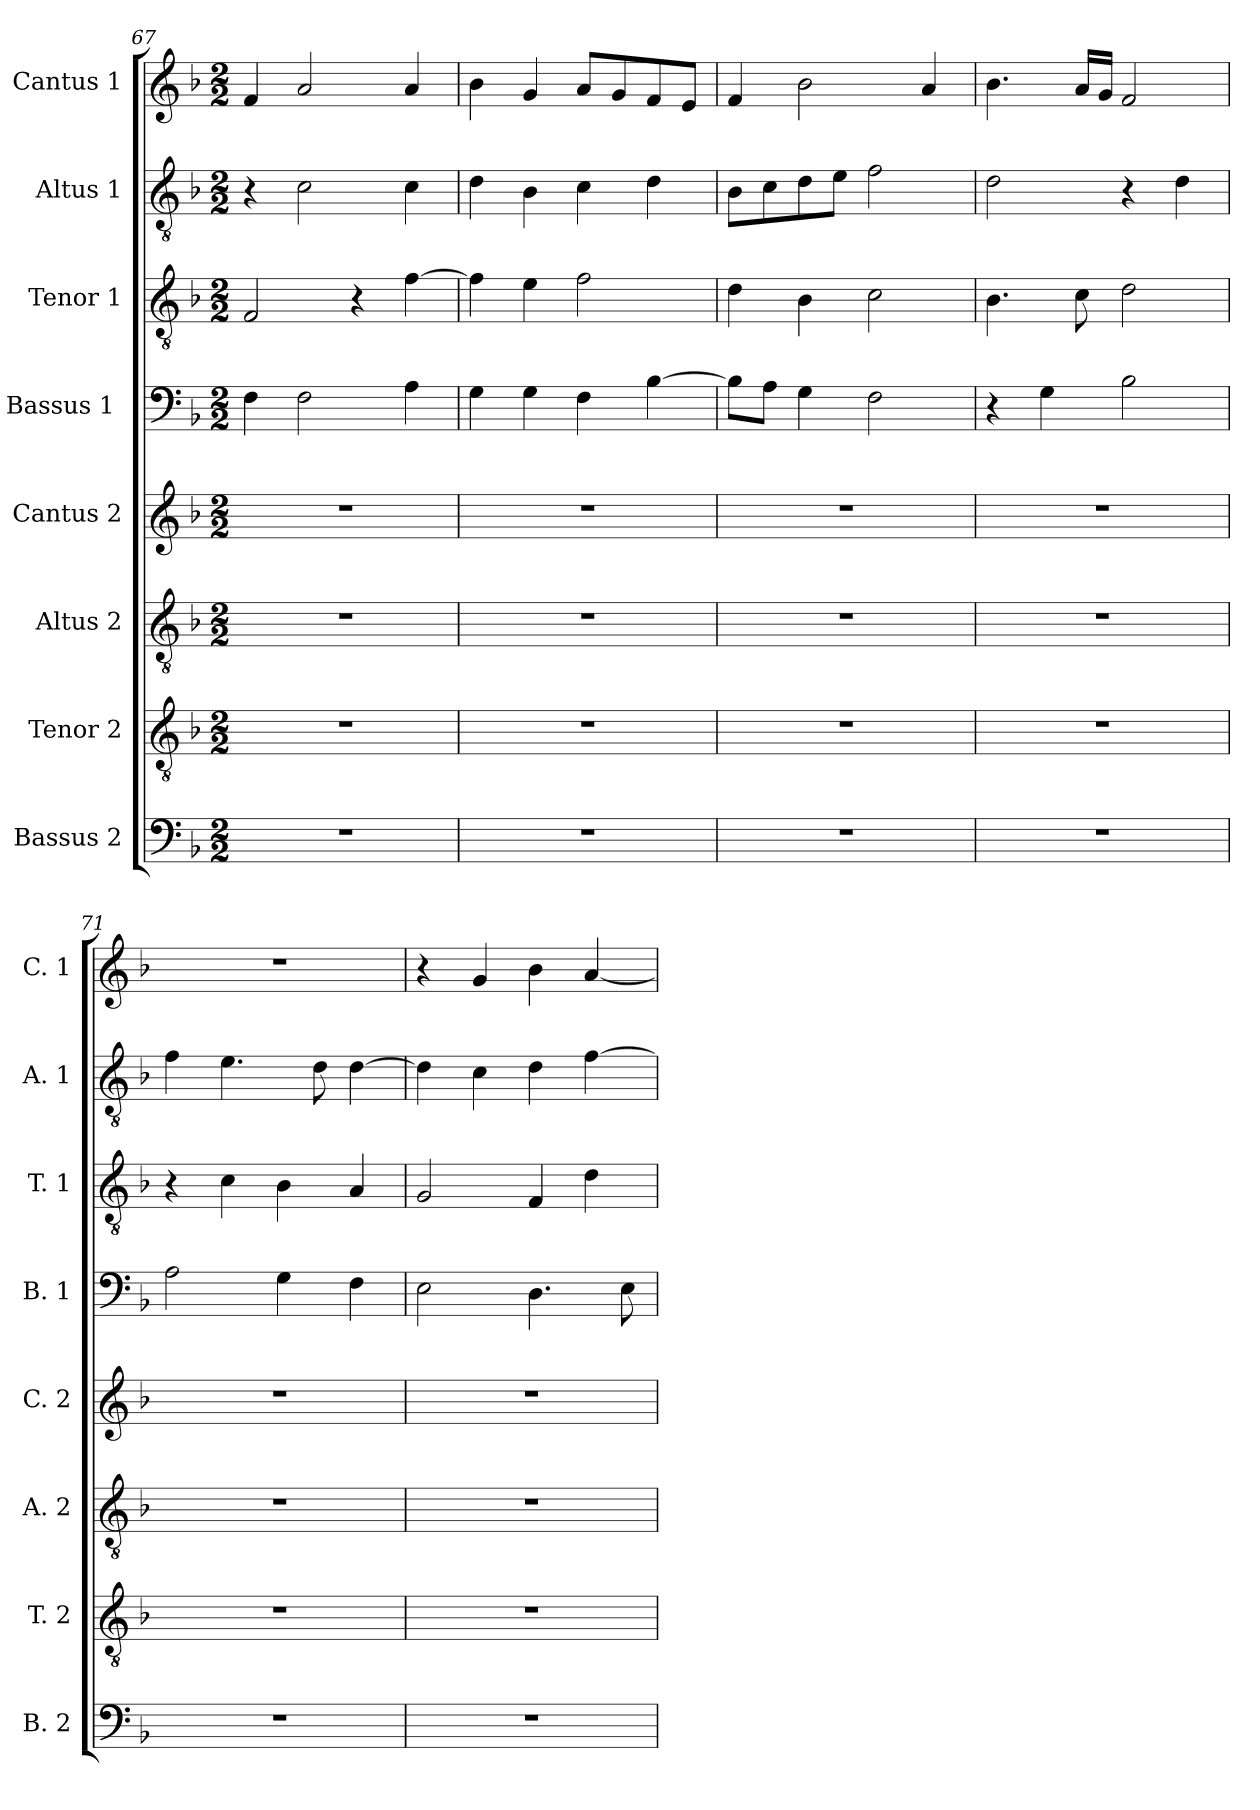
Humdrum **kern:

**kern	**kern	**kern	**kern	**kern	**kern	**kern	**kern
*part8	*part7	*part6	*part5	*part4	*part3	*part2	*part1
*staff8	*staff7	*staff6	*staff5	*staff4	*staff3	*staff2	*staff1
*I"Bassus 2	*I"Tenor 2	*I"Altus 2	*I"Cantus 2	*I"Bassus 1 	*I"Tenor 1	*I"Altus 1	*I"Cantus 1
*I'B. 2	*I'T. 2	*I'A. 2	*I'C. 2	*I'B. 1	*I'T. 1	*I'A. 1	*I'C. 1
*clefF4	*clefGv2	*clefGv2	*clefG2	*clefF4	*clefGv2	*clefGv2	*clefG2
*k[b-]	*k[b-]	*k[b-]	*k[b-]	*k[b-]	*k[b-]	*k[b-]	*k[b-]
*F:	*F:	*F:	*F:	*F:	*F:	*F:	*F:
*M2/2	*M2/2	*M2/2	*M2/2	*M2/2	*M2/2	*M2/2	*M2/2
=67	=67	=67	=67	=67	=67	=67	=67
1r	1r	1r	1r	4F\	2F/	4r	4f/
.	.	.	.	2F\	.	2c\	2a/
.	.	.	.	.	4r	.	.
.	.	.	.	4A\	[4f\	4c\	4a/
=68	=68	=68	=68	=68	=68	=68	=68
1r	1r	1r	1r	4G\	4f\]	4d\	4b-\
.	.	.	.	4G\	4e\	4B-\	4g/
.	.	.	.	4F\	2f\	4c\	8a/L
.	.	.	.	.	.	.	8g/
.	.	.	.	[4B-\	.	4d\	8f/
.	.	.	.	.	.	.	8e/J
=69	=69	=69	=69	=69	=69	=69	=69
1r	1r	1r	1r	8B-\L]	4d\	8B-\L	4f/
.	.	.	.	8A\J	.	8c\	.
.	.	.	.	4G\	4B-\	8d\	2b-\
.	.	.	.	.	.	8e\J	.
.	.	.	.	2F\	2c\	2f\	.
.	.	.	.	.	.	.	4a/
=70	=70	=70	=70	=70	=70	=70	=70
1r	1r	1r	1r	4r	4.B-\	2d\	4.b-\
.	.	.	.	4G\	.	.	.
.	.	.	.	.	8c\	.	16a/LL
.	.	.	.	.	.	.	16g/JJ
.	.	.	.	2B-\	2d\	4r	2f/
.	.	.	.	.	.	4d\	.
=71	=71	=71	=71	=71	=71	=71	=71
1r	1r	1r	1r	2A\	4r	4f\	1r
.	.	.	.	.	4c\	4.e\	.
.	.	.	.	4G\	4B-\	.	.
.	.	.	.	.	.	8d\	.
.	.	.	.	4F\	4A/	[4d\	.
=72	=72	=72	=72	=72	=72	=72	=72
1r	1r	1r	1r	2E\	2G/	4d\]	4r
.	.	.	.	.	.	4c\	4g/
.	.	.	.	4.D\	4F/	4d\	4b-\
.	.	.	.	.	4d\	[4f\	[4a/
.	.	.	.	8E\	.	.	.
=	=	=	=	=	=	=	=
*-	*-	*-	*-	*-	*-	*-	*-
